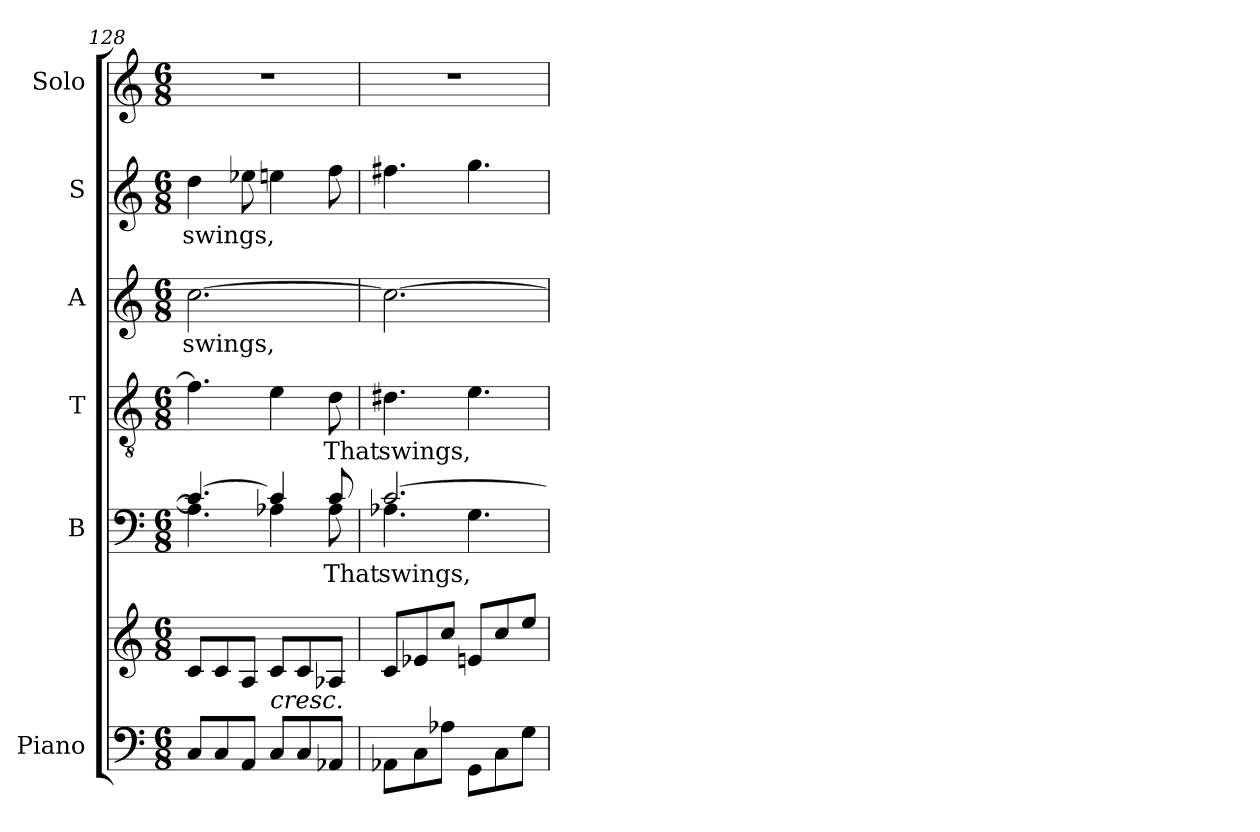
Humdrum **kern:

**kern	**kern	**kern	**text	**kern	**text	**kern	**text	**kern	**text	**kern
*part6	*part6	*part5	*part5	*part4	*part4	*part3	*part3	*part2	*part2	*part1
*staff7	*staff6	*staff5	*staff5	*staff4	*staff4	*staff3	*staff3	*staff2	*staff2	*staff1
*I"Piano	*	*I"B	*	*I"T	*	*I"A	*	*I"S	*	*I"Solo
*I'Pno	*	*I'B	*	*I'T	*	*I'A	*	*I'S	*	*
*clefF4	*clefG2	*clefF4	*	*clefGv2	*	*clefG2	*	*clefG2	*	*clefG2
*k[]	*k[]	*k[]	*	*k[]	*	*k[]	*	*k[]	*	*k[]
*M6/8	*M6/8	*M6/8	*	*M6/8	*	*M6/8	*	*M6/8	*	*M6/8
=128	=128	=128	=128	=128	=128	=128	=128	=128	=128	=128
*	*	*^	*	*	*	*	*	*	*	*
!	!	!	!	!	!	!	!	!LO:LY:b	!	!LO:LY:b	!
8C/L	8c/L	4.c/_	4.A\]	.	4.f\]	.	[2.cc\	swings,	4dd\	swings,	2.r
8C/	8c/	.	.	.	.	.	.	.	.	.	.
8AA/J	8A/J	.	.	.	.	.	.	.	8ee-X\	.	.
!	!LO:TX:b:i:t=cresc.	!	!	!	!	!	!	!	!	!	!
8C/L	8c/L	4c/]	4A-X\	.	4e\	.	.	.	4een\	.	.
8C/	8c/	.	.	.	.	.	.	.	.	.	.
!	!	!	!	!LO:LY:b	!	!LO:LY:b	!	!	!	!	!
8AA-X/J	8A-X/J	8c/	8A-\	That	8d\	That	.	.	8ff\	.	.
=129	=129	=129	=129	=129	=129	=129	=129	=129	=129	=129	=129
!	!	!	!	!LO:LY:b	!	!LO:LY:b	!	!	!	!	!
8AA-X\L	8c/L	[2.c/	4.A-X\	swings,	4.d#X\	swings,	2.cc\_	.	4.ff#X\	.	2.r
8C\	8e-X/	.	.	.	.	.	.	.	.	.	.
8A-X\J	8cc/J	.	.	.	.	.	.	.	.	.	.
8GG\L	8en/L	.	4.G\	.	4.e\	.	.	.	4.gg\	.	.
8C\	8cc/	.	.	.	.	.	.	.	.	.	.
8G\J	8ee/J	.	.	.	.	.	.	.	.	.	.
*	*	*v	*v	*	*	*	*	*	*	*	*
=	=	=	=	=	=	=	=	=	=	=
*-	*-	*-	*-	*-	*-	*-	*-	*-	*-	*-
